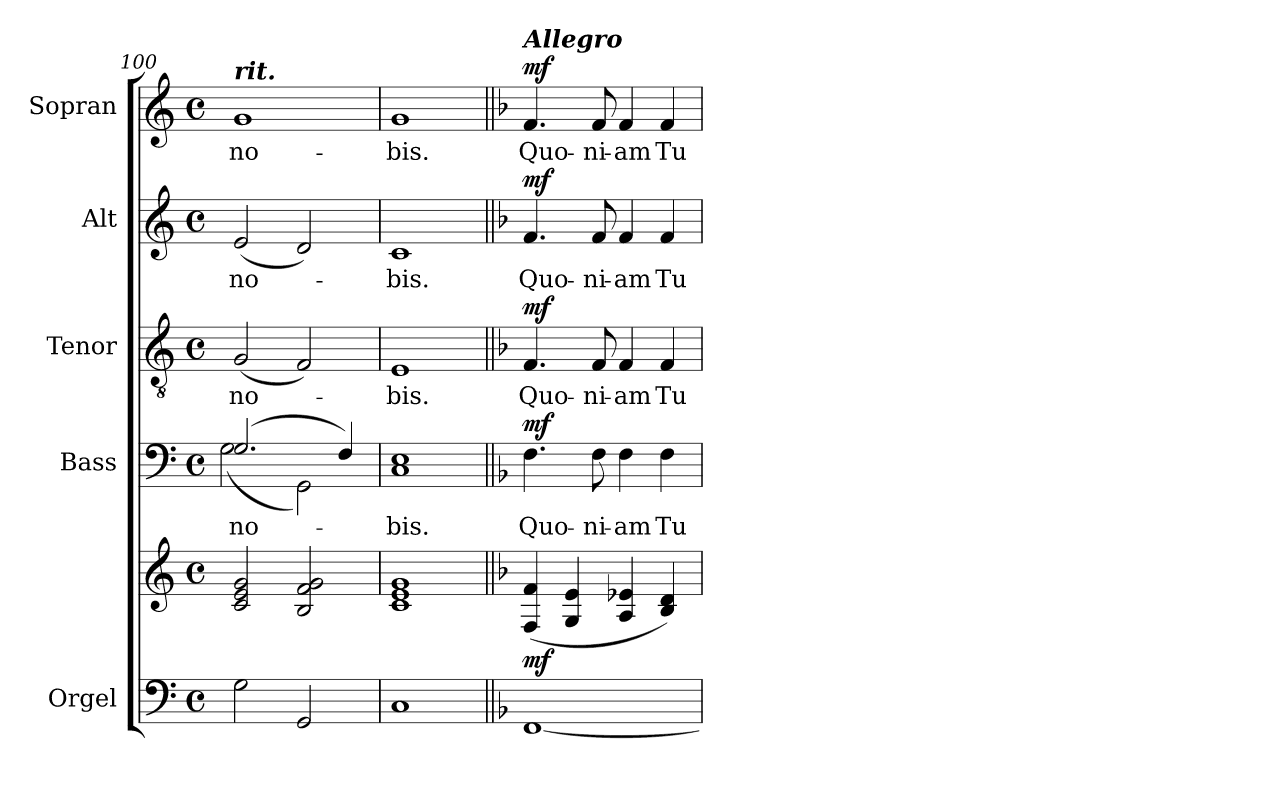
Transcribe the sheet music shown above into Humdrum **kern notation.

**kern	**kern	**dynam	**kern	**text	**dynam	**kern	**text	**dynam	**kern	**text	**dynam	**kern	**text	**dynam
*part5	*part5	*part5	*part4	*part4	*part4	*part3	*part3	*part3	*part2	*part2	*part2	*part1	*part1	*part1
*staff6	*staff5	*staff5/6	*staff4	*staff4	*staff4	*staff3	*staff3	*staff3	*staff2	*staff2	*staff2	*staff1	*staff1	*staff1
*I"Orgel	*	*	*I"Bass	*	*	*I"Tenor	*	*	*I"Alt	*	*	*I"Sopran	*	*
*I'Org.	*	*	*I'B.	*	*	*I'T.	*	*	*I'A.	*	*	*I'S.	*	*
*clefF4	*clefG2	*	*clefF4	*	*	*clefGv2	*	*	*clefG2	*	*	*clefG2	*	*
*k[]	*k[]	*	*k[]	*	*	*k[]	*	*	*k[]	*	*	*k[]	*	*
*C:	*C:	*	*C:	*	*	*C:	*	*	*C:	*	*	*C:	*	*
*M4/4	*M4/4	*	*M4/4	*	*	*M4/4	*	*	*M4/4	*	*	*M4/4	*	*
*met(c)	*met(c)	*	*met(c)	*	*	*met(c)	*	*	*met(c)	*	*	*met(c)	*	*
=100	=100	=100	=100	=100	=100	=100	=100	=100	=100	=100	=100	=100	=100	=100
!	!	!	!	!	!	!	!	!	!	!	!	!LO:TX:a:Bi:t=rit.	!	!
!	!	!	!	!LO:LY:b	!	!	!LO:LY:b	!	!	!LO:LY:b	!	!	!LO:LY:b	!
*	*	*	*^	*	*	*	*	*	*	*	*	*	*	*
2G\	2c/ 2e/ 2g/	.	(2.G/	(<2G\	no-	.	(<2G/	no-	.	(<2e/	no-	.	1g	no-	.
2GG/	2B/ 2f/ 2g/	.	.	2GG\)	.	.	2F/)	.	.	2d/)	.	.	.	.	.
.	.	.	4F/)	.	.	.	.	.	.	.	.	.	.	.	.
*	*	*	*v	*v	*	*	*	*	*	*	*	*	*	*	*
=101	=101	=101	=101	=101	=101	=101	=101	=101	=101	=101	=101	=101	=101	=101
!	!	!	!	!LO:LY:b	!	!	!LO:LY:b	!	!	!LO:LY:b	!	!	!LO:LY:b	!
1C	1c 1e 1g	.	1C 1E	-bis.	.	1E	-bis.	.	1c	-bis.	.	1g	-bis.	.
=102||	=102||	=102||	=102||	=102||	=102||	=102||	=102||	=102||	=102||	=102||	=102||	=102||	=102||	=102||
*k[b-]	*k[b-]	*	*k[b-]	*	*	*k[b-]	*	*	*k[b-]	*	*	*k[b-]	*	*
*F:	*F:	*	*F:	*	*	*F:	*	*	*F:	*	*	*F:	*	*
!	!	!	!	!	!	!	!	!	!	!	!	!LO:TX:a:Bi:t=Allegro	!	!
!	!	!LO:DY:b	!	!LO:LY:b	!LO:DY:a	!	!LO:LY:b	!LO:DY:a	!	!LO:LY:b	!LO:DY:a	!	!LO:LY:b	!LO:DY:b
[1FF	(<4F/ 4f/	mf	4.F\	Quo-	mf	4.F/	Quo-	mf	4.f/	Quo-	mf	4.f/	Quo-	mf
.	4G/ 4e/	.	.	.	.	.	.	.	.	.	.	.	.	.
!	!	!	!	!LO:LY:b	!	!	!LO:LY:b	!	!	!LO:LY:b	!	!	!LO:LY:b	!
.	.	.	8F\	-ni-	.	8F/	-ni-	.	8f/	-ni-	.	8f/	-ni-	.
!	!	!	!	!LO:LY:b	!	!	!LO:LY:b	!	!	!LO:LY:b	!	!	!LO:LY:b	!
.	4A/ 4e-X/	.	4F\	-am	.	4F/	-am	.	4f/	-am	.	4f/	-am	.
!	!	!	!	!LO:LY:b	!	!	!LO:LY:b	!	!	!LO:LY:b	!	!	!LO:LY:b	!
.	4B-/ 4d/)	.	4F\	Tu	.	4F/	Tu	.	4f/	Tu	.	4f/	Tu	.
=	=	=	=	=	=	=	=	=	=	=	=	=	=	=
*-	*-	*-	*-	*-	*-	*-	*-	*-	*-	*-	*-	*-	*-	*-
